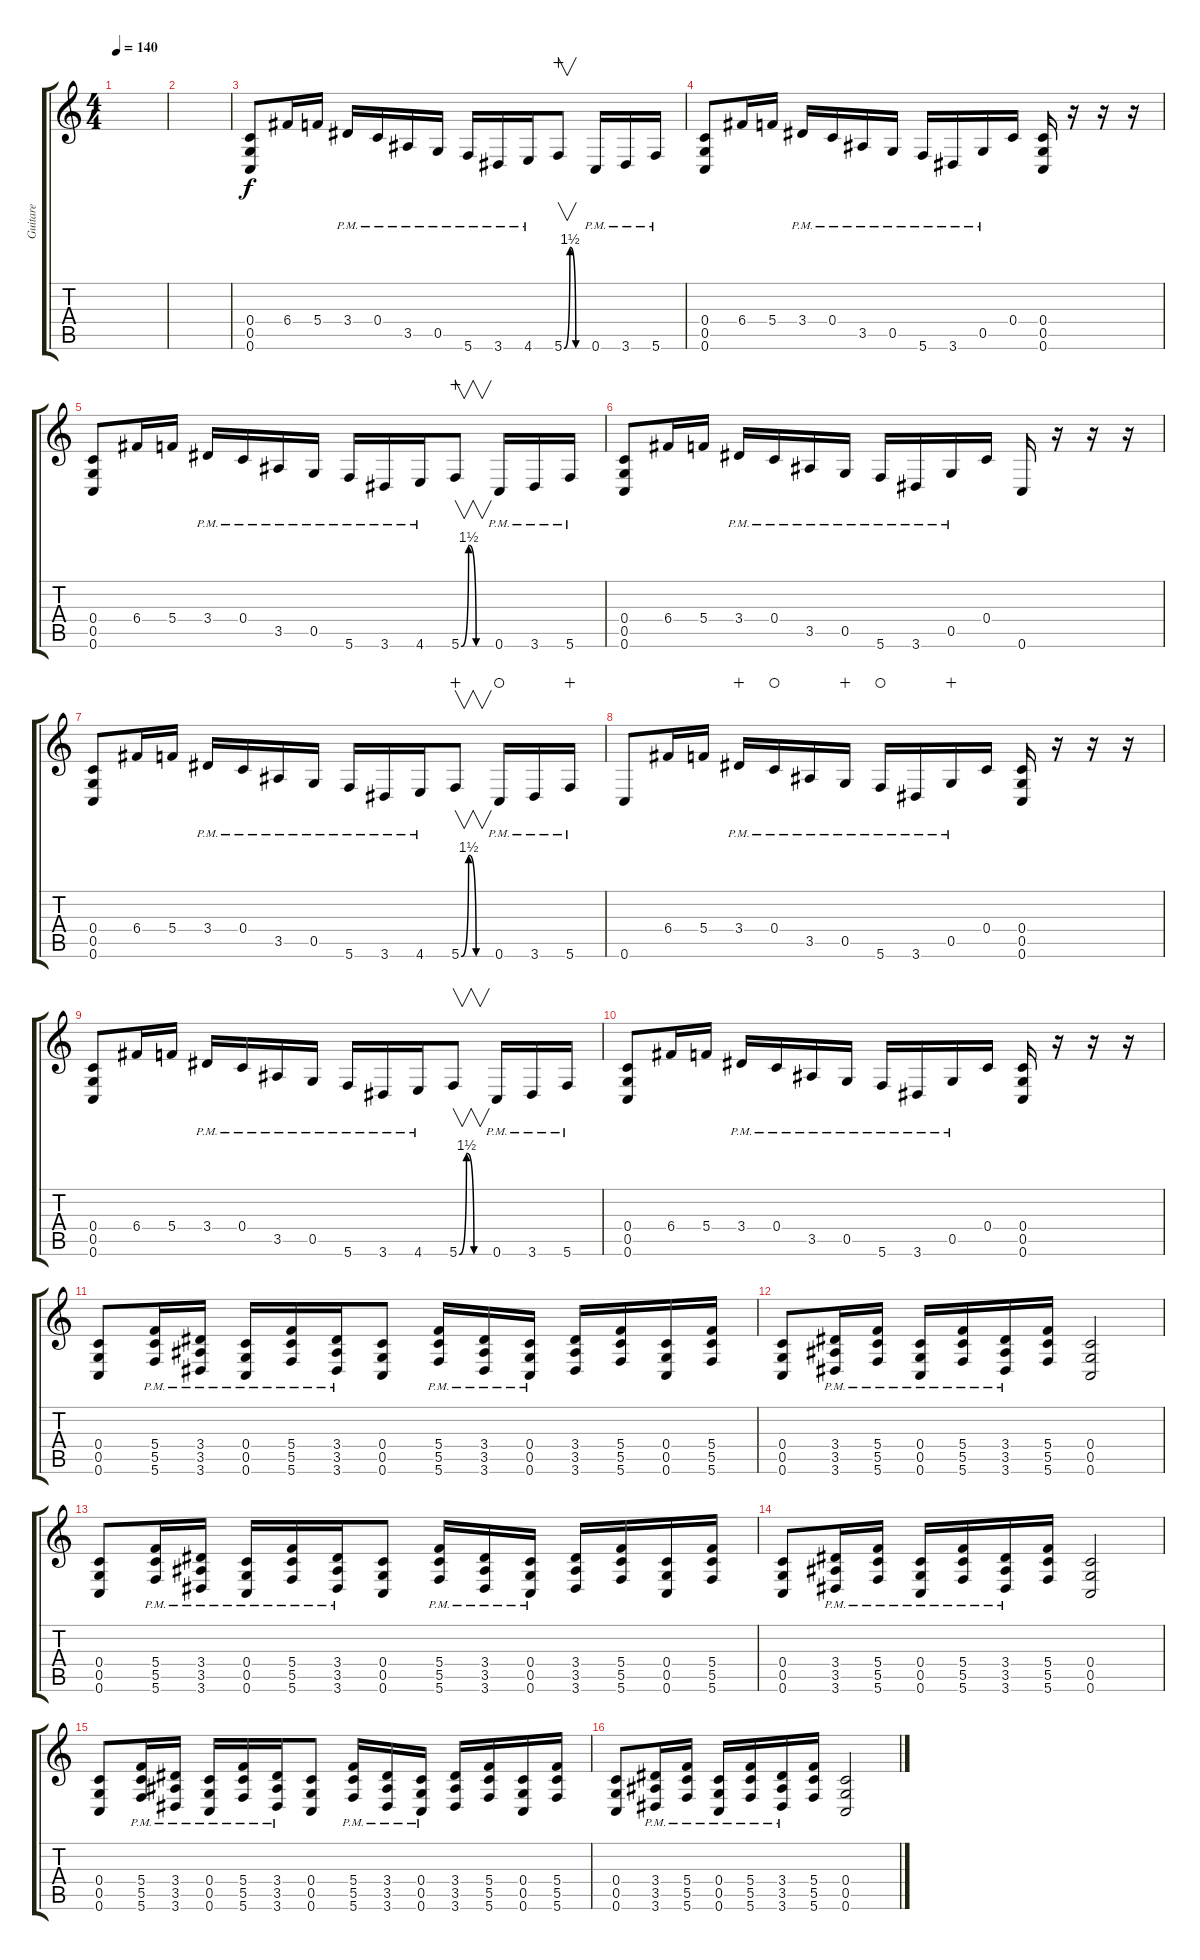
\track ("Guitare" "Guitare") {instrument electricguitarclean}
\staff {score tabs}
\tuning (D4 A3 F3 C3 G2 C2) {hide}
\ts (4 4)
\tempo 140
\clef g2
\ks c
|
|
(0.4 0.5 0.6).8 6.4.16 5.4.16 3.4{pm}.16 0.4{pm}.16 3.5{pm}.16 0.5{pm}.16 5.6{pm}.16 3.6{pm}.16 4.6{pm}.16 5.6{be (custom 0 0 15 6 30 0 60 0)}.8{v wahc} 0.6{pm}.16 3.6{pm}.16 5.6{pm}.16 |
(0.4 0.5 0.6).8 6.4.16 5.4.16 3.4{pm}.16 0.4{pm}.16 3.5{pm}.16 0.5{pm}.16 5.6{pm}.16 3.6{pm}.16 0.5{pm}.16 0.4.16 (0.4 0.5 0.6).16 r.16 r.16 r.16 |
(0.4 0.5 0.6).8{balance 0} 6.4.16 5.4.16 3.4{pm}.16 0.4{pm}.16 3.5{pm}.16 0.5{pm}.16 5.6{pm}.16 3.6{pm}.16 4.6{pm}.16 5.6{be (custom 0 0 15 6 30 0 60 0)}.8{v wahc} 0.6{pm}.16 3.6{pm}.16 5.6{pm}.16 |
(0.4 0.5 0.6).8 6.4.16 5.4.16 3.4{pm}.16 0.4{pm}.16 3.5{pm}.16 0.5{pm}.16 5.6{pm}.16 3.6{pm}.16 0.5{pm}.16 0.4.16 0.6.16 r.16 r.16 r.16 |
(0.4 0.5 0.6).8 6.4.16 5.4.16 3.4{pm}.16 0.4{pm}.16 3.5{pm}.16 0.5{pm}.16 5.6{pm}.16 3.6{pm}.16 4.6{pm}.16 5.6{be (custom 0 0 15 6 30 0 60 0)}.8{v wahc} 0.6{pm}.16{waho} 3.6{pm}.16 5.6{pm}.16{wahc} |
0.6.8 6.4.16 5.4.16 3.4{pm}.16{wahc} 0.4{pm}.16{waho} 3.5{pm}.16 0.5{pm}.16{wahc} 5.6{pm}.16{waho} 3.6{pm}.16 0.5{pm}.16{wahc} 0.4.16 (0.4 0.5 0.6).16 r.16 r.16 r.16 |
(0.4 0.5 0.6).8{volume 16 balance 6} 6.4.16 5.4.16 3.4{pm}.16 0.4{pm}.16 3.5{pm}.16 0.5{pm}.16 5.6{pm}.16 3.6{pm}.16 4.6{pm}.16 5.6{be (custom 0 0 15 6 30 0 60 0)}.8{v} 0.6{pm}.16 3.6{pm}.16 5.6{pm}.16 |
(0.4 0.5 0.6).8 6.4.16 5.4.16 3.4{pm}.16 0.4{pm}.16 3.5{pm}.16 0.5{pm}.16 5.6{pm}.16 3.6{pm}.16 0.5{pm}.16 0.4.16 (0.4 0.5 0.6).16 r.16 r.16 r.16 |
(0.4 0.5 0.6).8 (5.4{pm} 5.5{pm} 5.6{pm}).16 (3.4{pm} 3.5{pm} 3.6{pm}).16 (0.4{pm} 0.5{pm} 0.6{pm}).16 (5.4{pm} 5.5{pm} 5.6{pm}).16 (3.4{pm} 3.5{pm} 3.6{pm}).16 (0.4 0.5 0.6).8 (5.4{pm} 5.5{pm} 5.6{pm}).16 (3.4{pm} 3.5{pm} 3.6{pm}).16 (0.4{pm} 0.5{pm} 0.6{pm}).16 (3.4 3.5 3.6).16 (5.4 5.5 5.6).16 (0.4 0.5 0.6).16 (5.4 5.5 5.6).16 |
(0.4 0.5 0.6).8 (3.4{pm} 3.5{pm} 3.6{pm}).16 (5.4{pm} 5.5{pm} 5.6{pm}).16 (0.4{pm} 0.5{pm} 0.6{pm}).16 (5.4{pm} 5.5{pm} 5.6{pm}).16 (3.4{pm} 3.5{pm} 3.6{pm}).16 (5.4 5.5 5.6).16 (0.4 0.5 0.6).2 |
(0.4 0.5 0.6).8 (5.4{pm} 5.5{pm} 5.6{pm}).16 (3.4{pm} 3.5{pm} 3.6{pm}).16 (0.4{pm} 0.5{pm} 0.6{pm}).16 (5.4{pm} 5.5{pm} 5.6{pm}).16 (3.4{pm} 3.5{pm} 3.6{pm}).16 (0.4 0.5 0.6).8 (5.4{pm} 5.5{pm} 5.6{pm}).16 (3.4{pm} 3.5{pm} 3.6{pm}).16 (0.4{pm} 0.5{pm} 0.6{pm}).16 (3.4 3.5 3.6).16 (5.4 5.5 5.6).16 (0.4 0.5 0.6).16 (5.4 5.5 5.6).16 |
(0.4 0.5 0.6).8 (3.4{pm} 3.5{pm} 3.6{pm}).16 (5.4{pm} 5.5{pm} 5.6{pm}).16 (0.4{pm} 0.5{pm} 0.6{pm}).16 (5.4{pm} 5.5{pm} 5.6{pm}).16 (3.4{pm} 3.5{pm} 3.6{pm}).16 (5.4 5.5 5.6).16 (0.4 0.5 0.6).2 |
(0.4 0.5 0.6).8 (5.4{pm} 5.5{pm} 5.6{pm}).16 (3.4{pm} 3.5{pm} 3.6{pm}).16 (0.4{pm} 0.5{pm} 0.6{pm}).16 (5.4{pm} 5.5{pm} 5.6{pm}).16 (3.4{pm} 3.5{pm} 3.6{pm}).16 (0.4 0.5 0.6).8 (5.4{pm} 5.5{pm} 5.6{pm}).16 (3.4{pm} 3.5{pm} 3.6{pm}).16 (0.4{pm} 0.5{pm} 0.6{pm}).16 (3.4 3.5 3.6).16 (5.4 5.5 5.6).16 (0.4 0.5 0.6).16 (5.4 5.5 5.6).16 |
(0.4 0.5 0.6).8 (3.4{pm} 3.5{pm} 3.6{pm}).16 (5.4{pm} 5.5{pm} 5.6{pm}).16 (0.4{pm} 0.5{pm} 0.6{pm}).16 (5.4{pm} 5.5{pm} 5.6{pm}).16 (3.4{pm} 3.5{pm} 3.6{pm}).16 (5.4 5.5 5.6).16 (0.4 0.5 0.6).2
